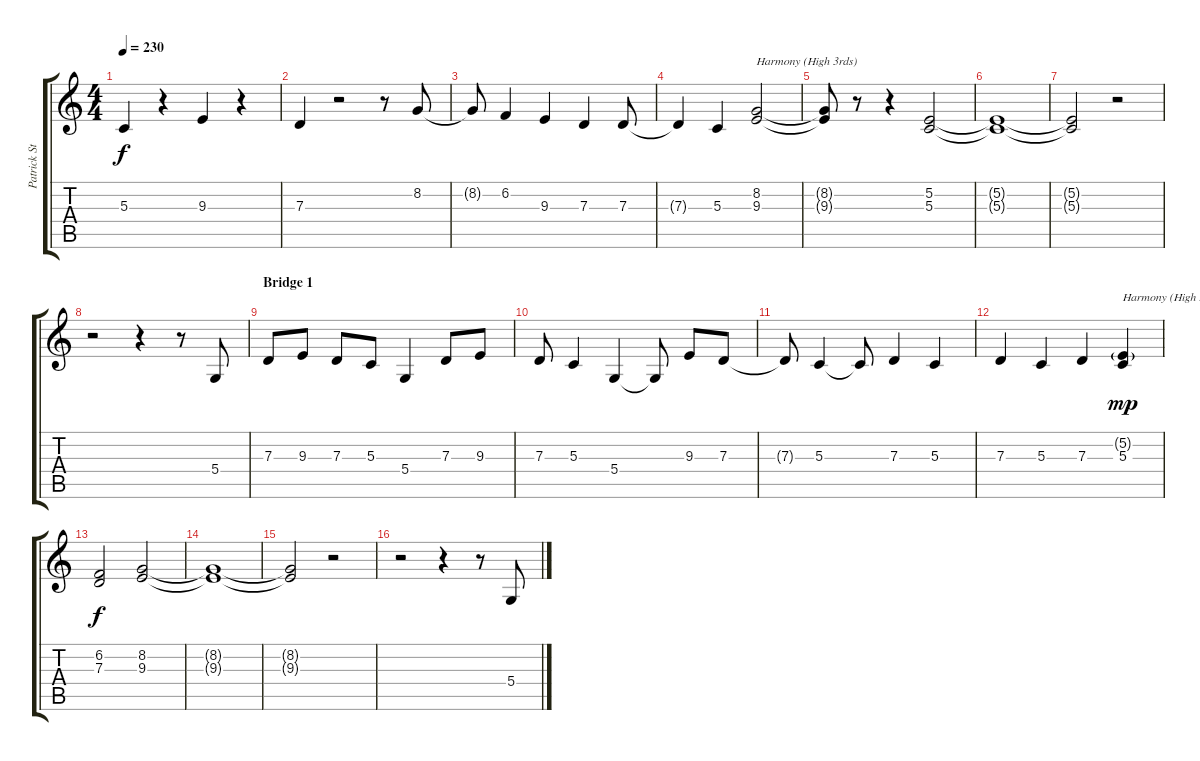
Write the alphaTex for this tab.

\track ("Patrick Stump (Lead Vocal and Harmonies)" "Patrick St") {instrument clarinet}
\staff {score tabs}
\tuning (E4 B3 G3 D3 A2 E2) {hide}
\ts (4 4)
\tempo 230
\clef g2
\ks c
5.3.4{dy f} r.4 9.3.4 r.4 |
7.3.4 r.2 r.8 8.2.8 |
8.2{t}.8 6.2.4 9.3.4 7.3.4 7.3.8 |
7.3{t}.4 5.3.4 (8.2 9.3).2{txt "Harmony (High 3rds)"} |
(8.2{t} 9.3{t}).8 r.8 r.4 (5.2 5.3).2 |
(5.2{t} 5.3{t}).1 |
(5.2{t} 5.3{t}).2 r.2 |
r.2 r.4 r.8 5.4.8 |
\section ("" "Bridge 1")
7.3.8 9.3.8 7.3.8 5.3.8 5.4.4 7.3.8 9.3.8 |
7.3.8 5.3.4 5.4.4 5.4{t}.8 9.3.8 7.3.8 |
7.3{t}.8 5.3.4 5.3{t}.8 7.3.4 5.3.4 |
7.3.4 5.3.4 7.3.4 (5.2{g} 5.3).4{txt "Harmony (High 3rds)" dy mp} |
(6.2 7.3).2{dy f} (8.2 9.3).2 |
(8.2{t} 9.3{t}).1 |
(8.2{t} 9.3{t}).2 r.2 |
r.2 r.4 r.8 5.4.8
